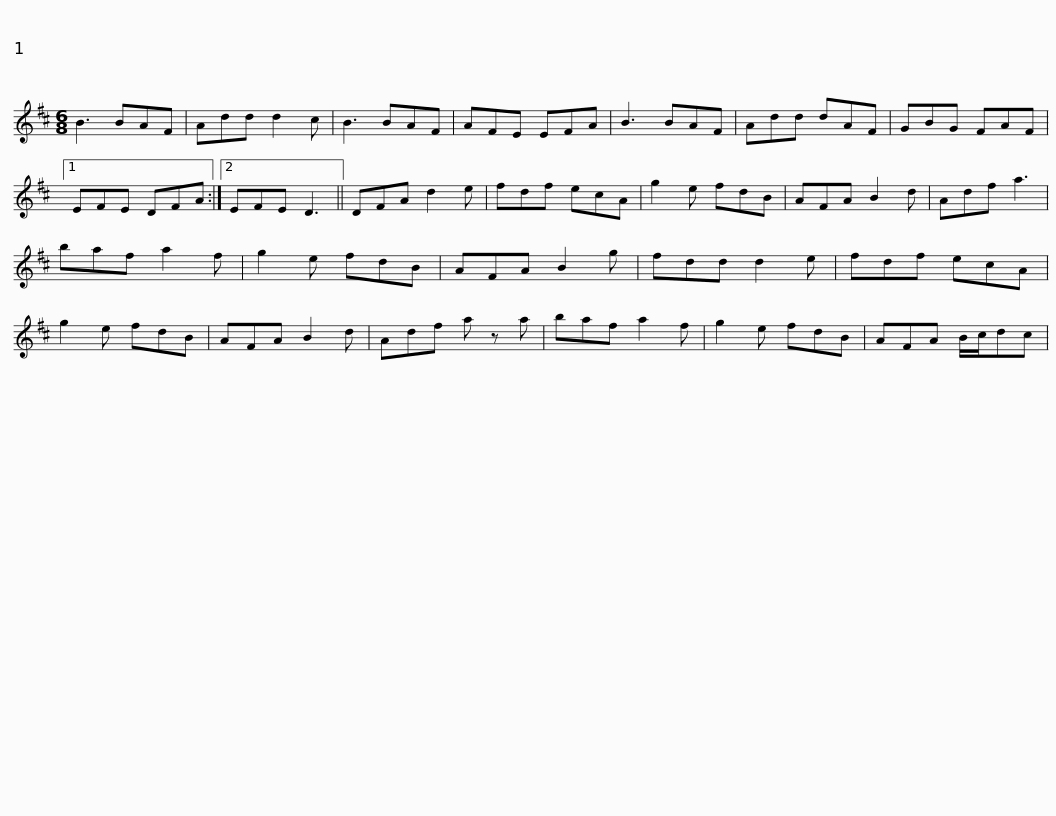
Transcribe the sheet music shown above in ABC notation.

X:1
L:1/8
M:6/8
I:linebreak $
K:D
V:1 treble
V:1
 B3 BAF | Add d2 c | B3 BAF | AFE EFA | B3 BAF | %5
 Add dAF | GBG FAF |1 EFE DFA :|2$ EFE D3 || DFA d2 e | %10
 fdf ecA | g2 e fdB | AFA B2 d | Adf a3 | baf a2 f | %15
 g2 e fdB |$ AFA B2 g | fdd d2 e | fdf ecA | g2 e fdB | %20
 AFA B2 d | Adf a z a | baf a2 f | g2 e fdB |$ AFA B/c/dc | %25
